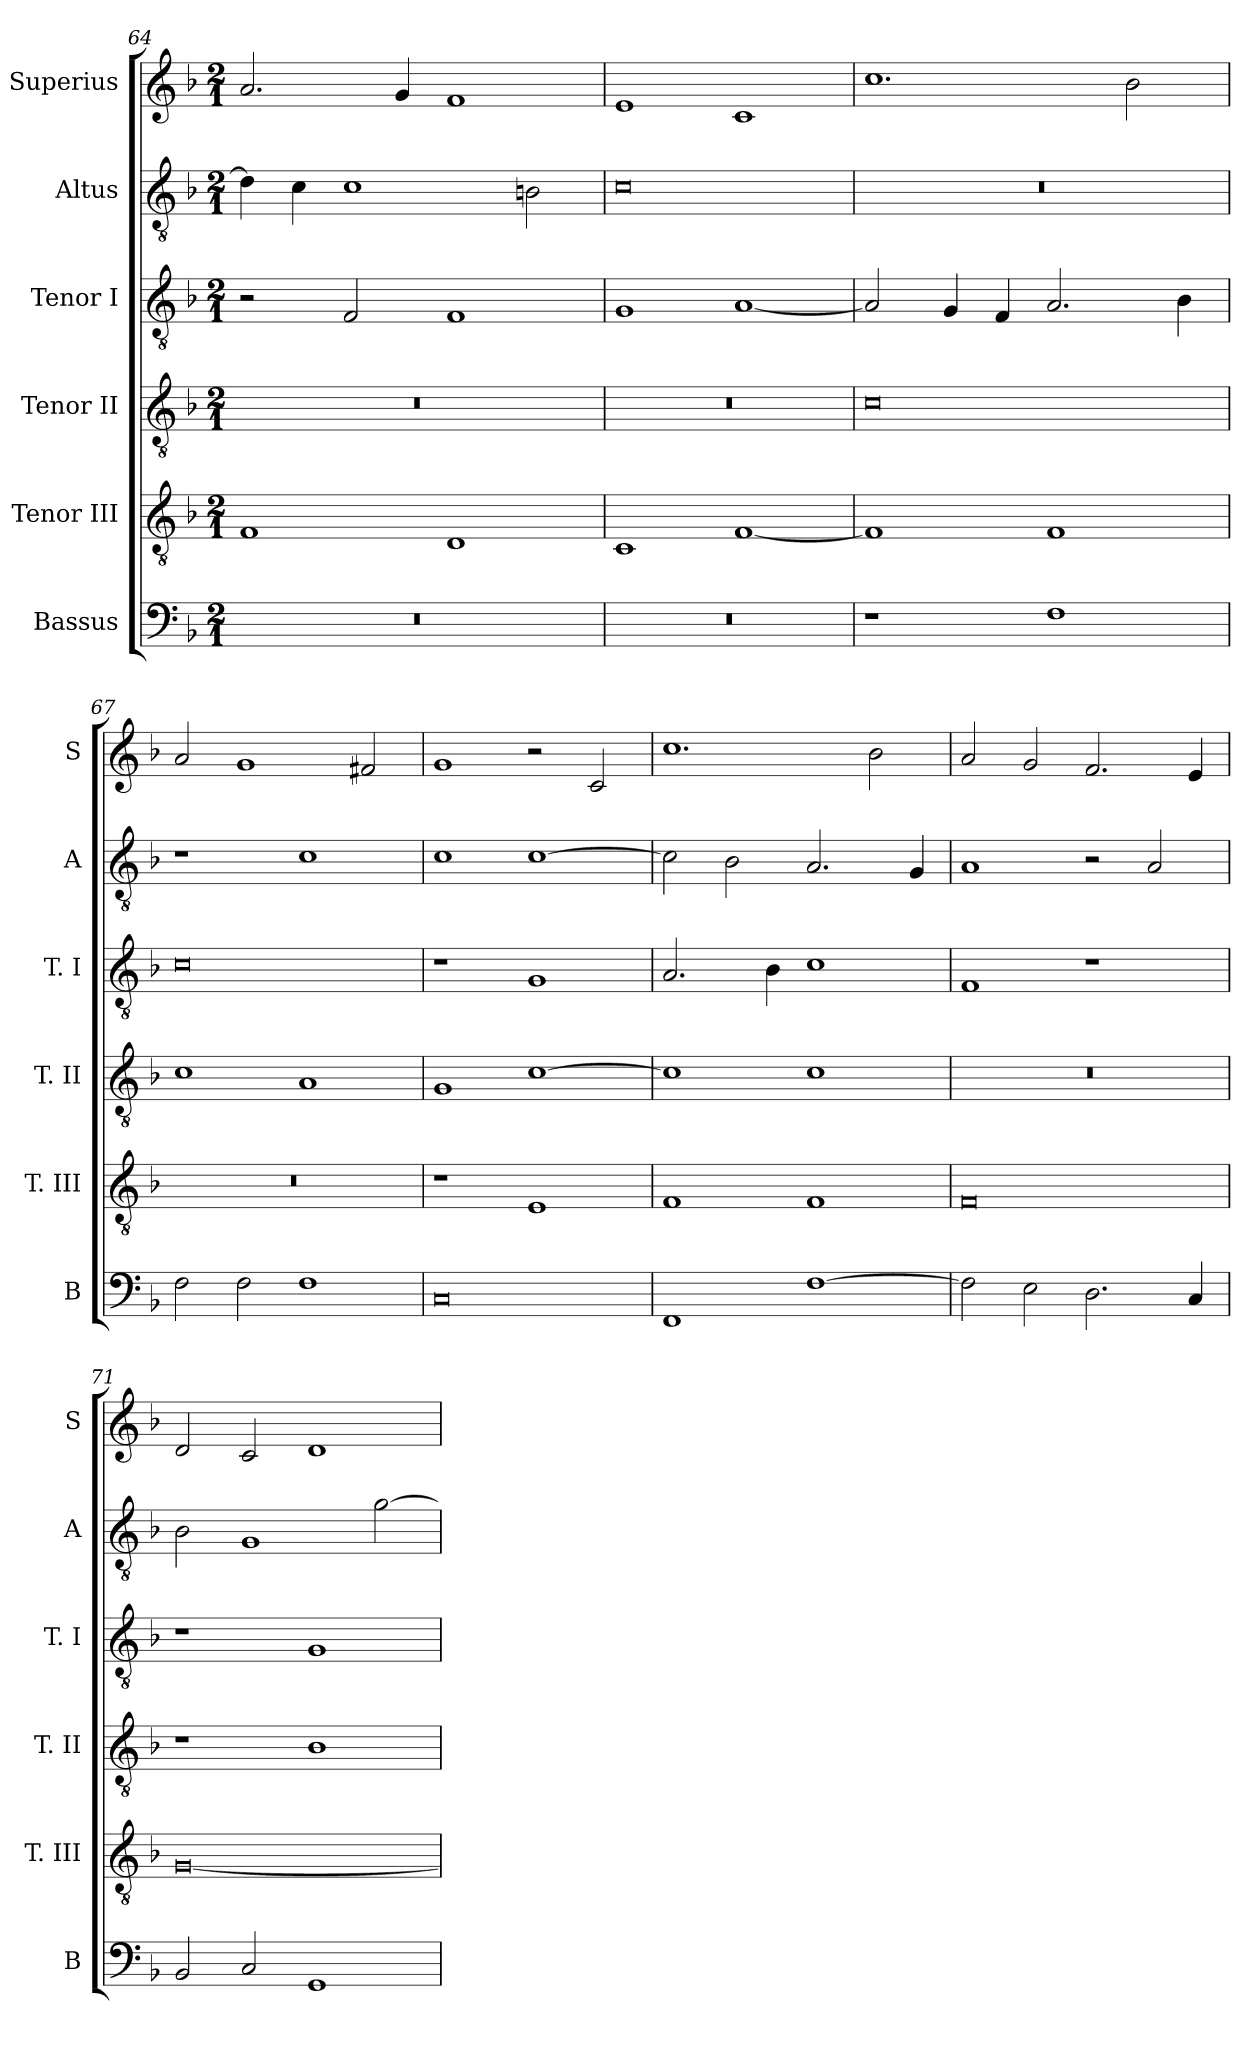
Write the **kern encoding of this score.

**kern	**kern	**kern	**kern	**kern	**kern
*part6	*part5	*part4	*part3	*part2	*part1
*staff6	*staff5	*staff4	*staff3	*staff2	*staff1
*I"Bassus	*I"Tenor III	*I"Tenor II	*I"Tenor I	*I"Altus	*I"Superius
*I'B	*I'T. III	*I'T. II	*I'T. I	*I'A	*I'S
*clefF4	*clefGv2	*clefGv2	*clefGv2	*clefGv2	*clefG2
*k[b-]	*k[b-]	*k[b-]	*k[b-]	*k[b-]	*k[b-]
*F:	*F:	*F:	*F:	*F:	*F:
*M2/1	*M2/1	*M2/1	*M2/1	*M2/1	*M2/1
=64	=64	=64	=64	=64	=64
0r	1F	0r	2r	4d]	2.a
.	.	.	.	4c	.
.	.	.	2F	1c	.
.	.	.	.	.	4g
.	1D	.	1F	.	1f
.	.	.	.	2Bn	.
=65	=65	=65	=65	=65	=65
0r	1C	0r	1G	0c	1e
.	[1F	.	[1A	.	1c
=66	=66	=66	=66	=66	=66
1r	1F]	0c	2A]	0r	1.cc
.	.	.	4G	.	.
.	.	.	4F	.	.
1F	1F	.	2.A	.	.
.	.	.	.	.	2b-
.	.	.	4B-	.	.
=67	=67	=67	=67	=67	=67
2F	0r	1c	0c	1r	2a
2F	.	.	.	.	1g
1F	.	1A	.	1c	.
.	.	.	.	.	2f#X
=68	=68	=68	=68	=68	=68
0C	1r	1G	1r	1c	1g
.	1E	[1c	1G	[1c	2r
.	.	.	.	.	2c
=69	=69	=69	=69	=69	=69
1FF	1F	1c]	2.A	2c]	1.cc
.	.	.	.	2B-	.
.	.	.	4B-	.	.
[1F	1F	1c	1c	2.A	.
.	.	.	.	.	2b-
.	.	.	.	4G	.
=70	=70	=70	=70	=70	=70
2F]	0F	0r	1F	1A	2a
2E	.	.	.	.	2g
2.D	.	.	1r	2r	2.f
.	.	.	.	2A	.
4C	.	.	.	.	4e
=71	=71	=71	=71	=71	=71
2BB-	[0G	1r	1r	2B-	2d
2C	.	.	.	1G	2c
1GG	.	1B-	1G	.	1d
.	.	.	.	[2g	.
=	=	=	=	=	=
*-	*-	*-	*-	*-	*-
